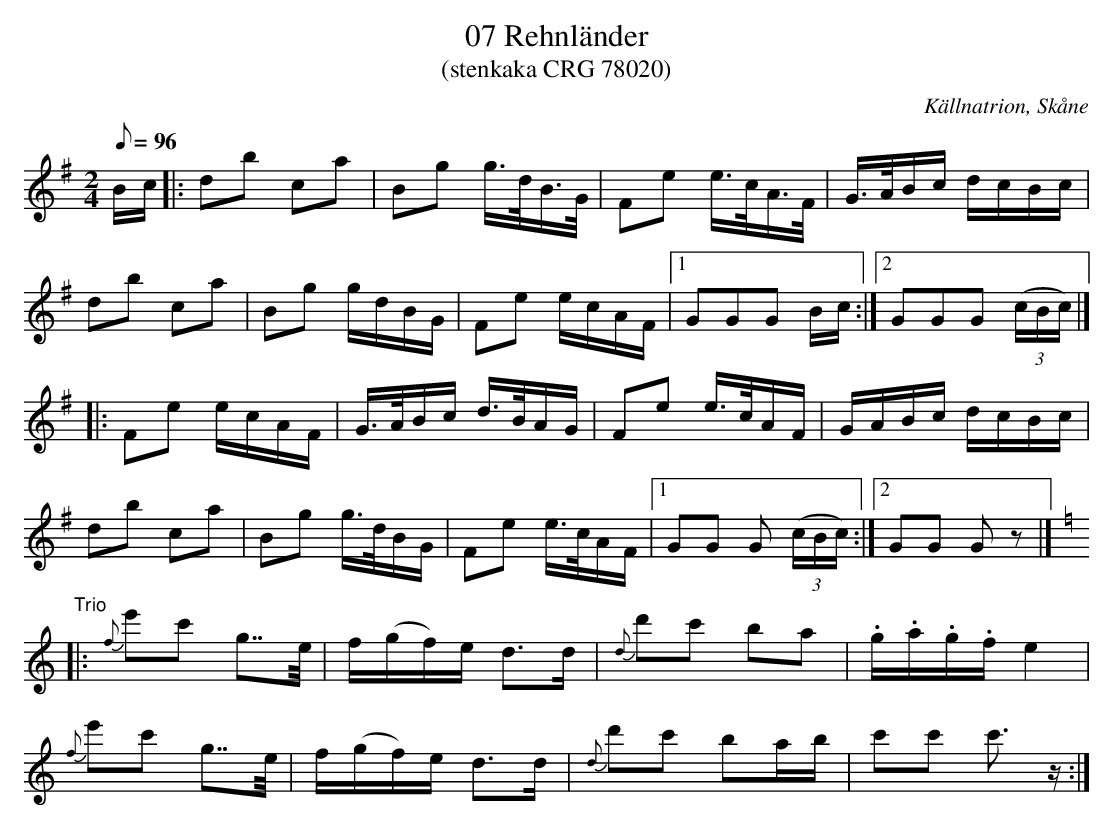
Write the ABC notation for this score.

X:1
T:07 Rehnländer
O:Källnatrion, Skåne
T:(stenkaka CRG 78020)
M:2/4
L:1/8
Q:96
K:G
B/c/ |: db ca| Bg g/>d/B/>G/ | Fe e/>c/A/>F/ | G/>A/B/c/ d/c/B/c/ |
db ca| Bg g/d/B/G/ | Fe e/c/A/F/ |1 GGG B/c/ :|2 GGG  ((3c/B/c/) |]
|: Fe e/c/A/F/ | G/>A/B/c/ d/>B/A/G/ | Fe e/>c/A/F/ | G/A/B/c/ d/c/B/c/ |
db ca| Bg g/>d/B/G/ | Fe e/>c/A/F/ |1 GG G  ((3c/B/c/) :|2 GG Gz |]
"Trio"[K:C]|: {f}e'c' g>>e | f/(g/f/)e/ d>d | {d}d'c' ba | .g/.a/.g/.f/ e2 |
{f}e'c' g>>e | f/(g/f/)e/ d>d | {d}d'c' ba/b/ | c'c' c'>z :|
